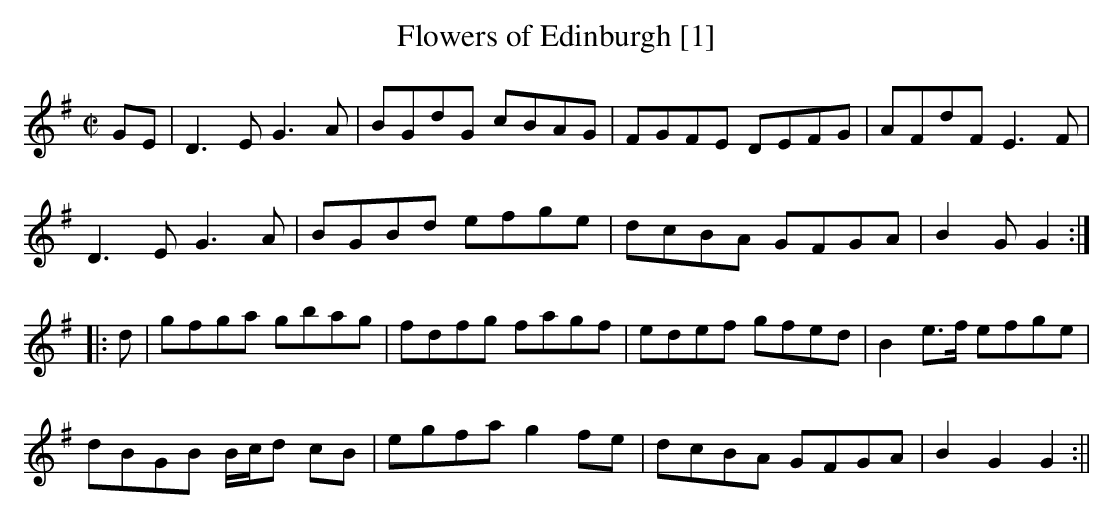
X:1
T:Flowers of Edinburgh [1]
L:1/8
M:C|
K:G
GE|D3E G3A|BGdG cBAG|FGFE DEFG|AFdF E3F|
D3E G3A|BGBd efge|dcBA GFGA|B2G G2:|
|:d|gfga gbag|fdfg fagf|edef gfed|B2 e>f efge|
dBGB B/c/d cB|egfa g2fe|dcBA GFGA|B2G2G2:||
